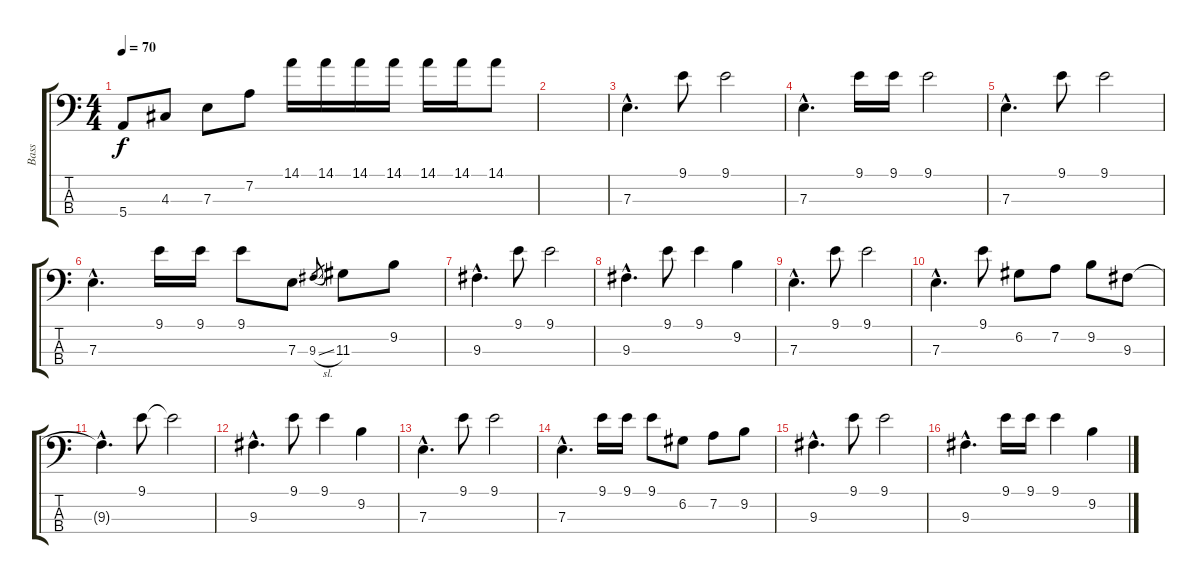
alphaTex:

\track ("Bass" "Bass") {instrument electricbassfinger}
\staff {score tabs}
\tuning (G2 D2 A1 E1) {hide}
\ts (4 4)
\tempo 70
\clef f4
\ks c
5.4.8{dy f volume 5} 4.3.8 7.3.8 7.2.8 14.1.16 14.1.16 14.1.16 14.1.16 14.1.16 14.1.16 14.1.8 |
|
7.3{hac}.4{d volume 13} 9.1.8 9.1.2 |
7.3{hac}.4{d} 9.1.16 9.1.16 9.1.2 |
7.3{hac}.4{d} 9.1.8 9.1.2 |
7.3{hac}.4{d} 9.1.16 9.1.16 9.1.8 7.3.8 9.3{sl}.8{gr} 11.3.8 9.2.8 |
9.3{hac}.4{d} 9.1.8 9.1.2 |
9.3{hac}.4{d} 9.1.8 9.1.4 9.2.4 |
7.3{hac}.4{d} 9.1.8 9.1.2 |
7.3{hac}.4{d} 9.1.8 6.2.8 7.2.8 9.2.8 9.3.8 |
9.3{hac t}.4{d} 9.1.8 9.1{t}.2 |
9.3{hac}.4{d} 9.1.8 9.1.4 9.2.4 |
7.3{hac}.4{d} 9.1.8 9.1.2 |
7.3{hac}.4{d} 9.1.16 9.1.16 9.1.8 6.2.8 7.2.8 9.2.8 |
9.3{hac}.4{d} 9.1.8 9.1.2 |
9.3{hac}.4{d} 9.1.16 9.1.16 9.1.4 9.2.4
